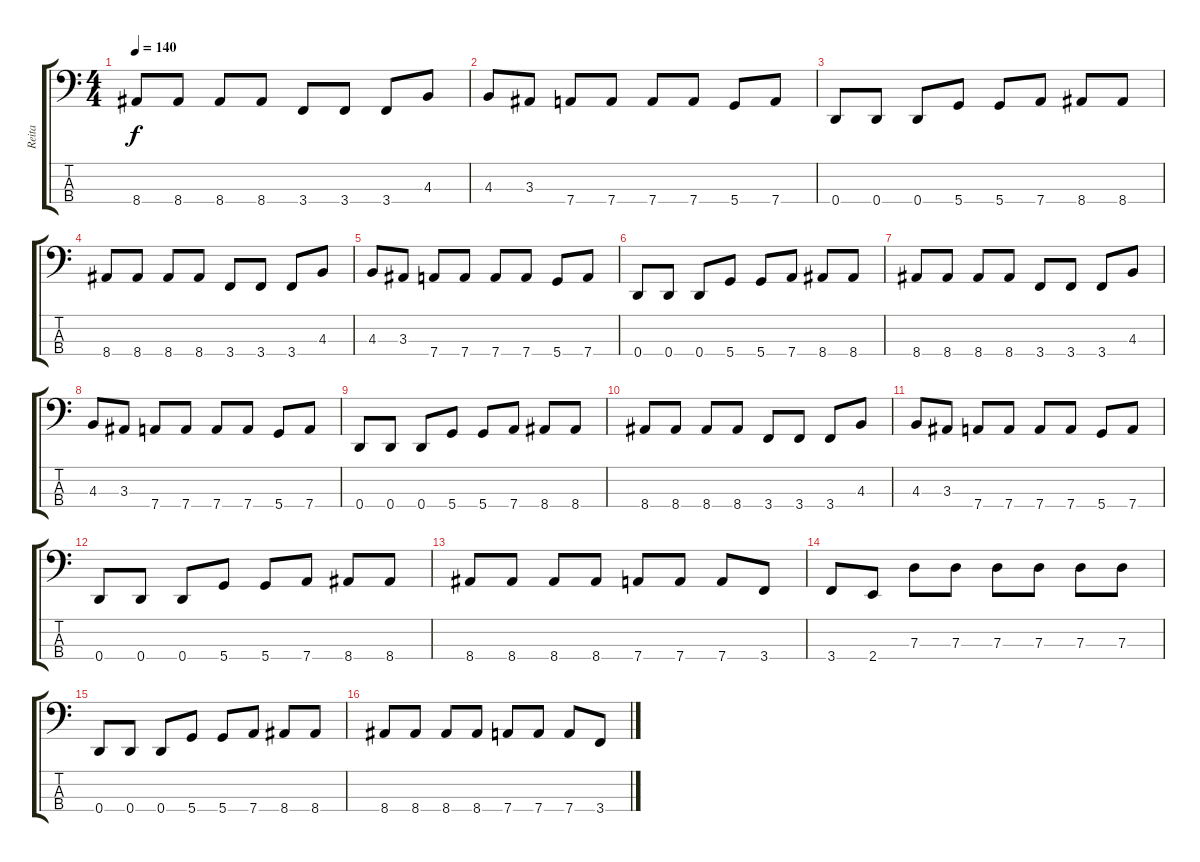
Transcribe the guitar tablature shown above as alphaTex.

\track ("Reita" "Reita") {instrument electricbassfinger}
\staff {score tabs}
\tuning (F2 C2 G1 D1) {hide}
\ts (4 4)
\tempo 140
\clef f4
\ks c
8.4.8{dy f} 8.4.8 8.4.8 8.4.8 3.4.8 3.4.8 3.4.8 4.3.8 |
4.3.8 3.3.8 7.4.8 7.4.8 7.4.8 7.4.8 5.4.8 7.4.8 |
0.4.8 0.4.8 0.4.8 5.4.8 5.4.8 7.4.8 8.4.8 8.4.8 |
8.4.8 8.4.8 8.4.8 8.4.8 3.4.8 3.4.8 3.4.8 4.3.8 |
4.3.8 3.3.8 7.4.8 7.4.8 7.4.8 7.4.8 5.4.8 7.4.8 |
0.4.8 0.4.8 0.4.8 5.4.8 5.4.8 7.4.8 8.4.8 8.4.8 |
8.4.8 8.4.8 8.4.8 8.4.8 3.4.8 3.4.8 3.4.8 4.3.8 |
4.3.8 3.3.8 7.4.8 7.4.8 7.4.8 7.4.8 5.4.8 7.4.8 |
0.4.8 0.4.8 0.4.8 5.4.8 5.4.8 7.4.8 8.4.8 8.4.8 |
8.4.8 8.4.8 8.4.8 8.4.8 3.4.8 3.4.8 3.4.8 4.3.8 |
4.3.8 3.3.8 7.4.8 7.4.8 7.4.8 7.4.8 5.4.8 7.4.8 |
0.4.8 0.4.8 0.4.8 5.4.8 5.4.8 7.4.8 8.4.8 8.4.8 |
8.4.8 8.4.8 8.4.8 8.4.8 7.4.8 7.4.8 7.4.8 3.4.8 |
3.4.8 2.4.8 7.3.8 7.3.8 7.3.8 7.3.8 7.3.8 7.3.8 |
0.4.8 0.4.8 0.4.8 5.4.8 5.4.8 7.4.8 8.4.8 8.4.8 |
8.4.8 8.4.8 8.4.8 8.4.8 7.4.8 7.4.8 7.4.8 3.4.8
